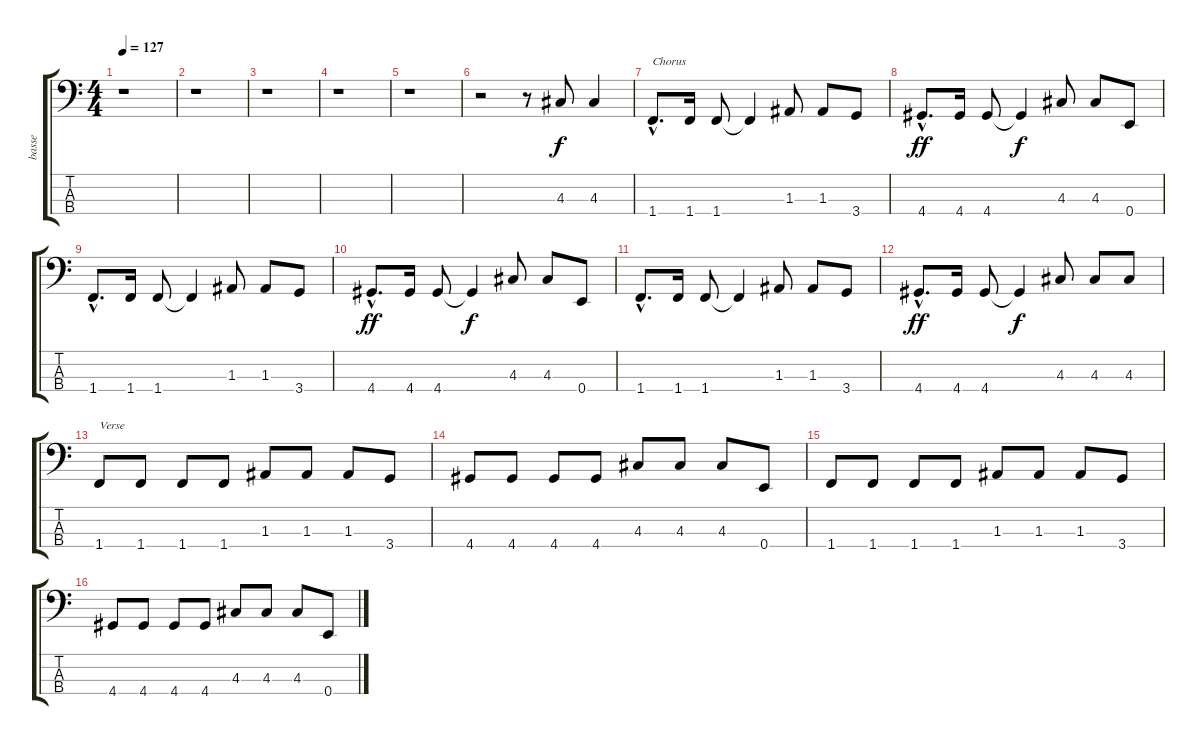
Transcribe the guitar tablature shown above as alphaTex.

\track ("basse" "basse") {instrument electricbassfinger}
\staff {score tabs}
\tuning (G2 D2 A1 E1) {hide}
\ts (4 4)
\tempo 127
\clef f4
\ks c
r.1{dy f instrument electricbassfinger} |
r.1 |
r.1 |
r.1 |
r.1 |
r.2 r.8 4.3.8 4.3.4 |
1.4{hac}.8{d txt "Chorus"} 1.4.16 1.4.8 1.4{t}.4 1.3.8 1.3.8 3.4.8 |
4.4{hac}.8{d dy ff} 4.4.16 4.4.8 4.4{t}.4{dy f} 4.3.8 4.3.8 0.4.8 |
1.4{hac}.8{d} 1.4.16 1.4.8 1.4{t}.4 1.3.8 1.3.8 3.4.8 |
4.4{hac}.8{d dy ff} 4.4.16 4.4.8 4.4{t}.4{dy f} 4.3.8 4.3.8 0.4.8 |
1.4{hac}.8{d} 1.4.16 1.4.8 1.4{t}.4 1.3.8 1.3.8 3.4.8 |
4.4{hac}.8{d dy ff} 4.4.16 4.4.8 4.4{t}.4{dy f} 4.3.8 4.3.8 4.3.8 |
1.4.8{txt "Verse"} 1.4.8 1.4.8 1.4.8 1.3.8 1.3.8 1.3.8 3.4.8 |
4.4.8 4.4.8 4.4.8 4.4.8 4.3.8 4.3.8 4.3.8 0.4.8 |
1.4.8 1.4.8 1.4.8 1.4.8 1.3.8 1.3.8 1.3.8 3.4.8 |
4.4.8 4.4.8 4.4.8 4.4.8 4.3.8 4.3.8 4.3.8 0.4.8
